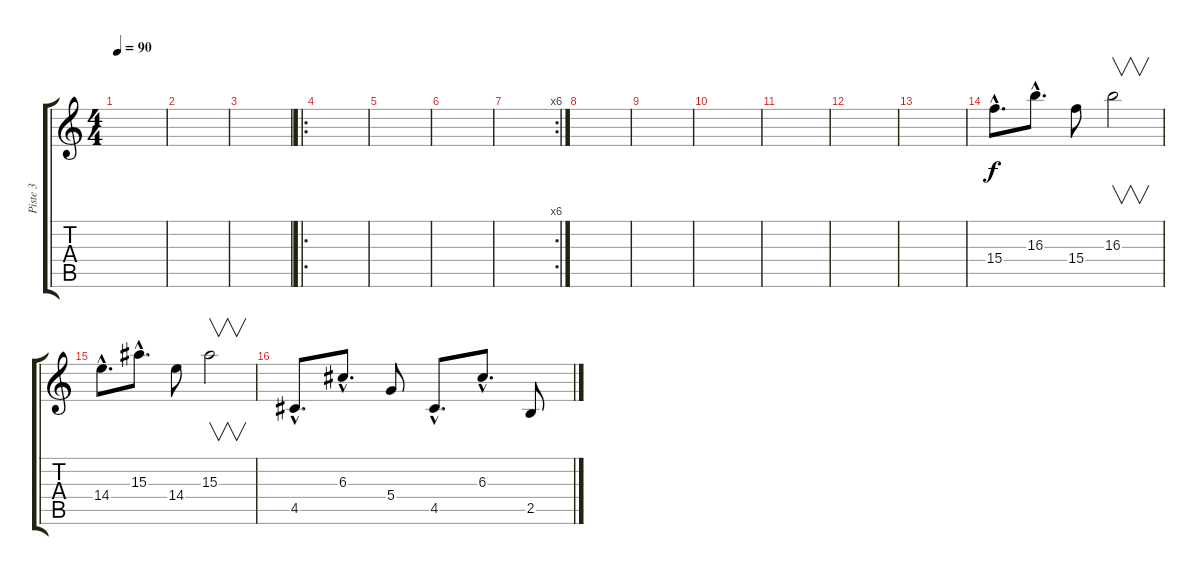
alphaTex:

\track ("Piste 3" "Piste 3") {instrument electricguitarclean}
\staff {score tabs}
\tuning (E4 B3 G3 D3 A2 E2) {hide}
\ts (4 4)
\tempo 90
\clef g2
\ks c
|
|
|
\ro
|
|
|
\rc 6
|
|
|
|
|
|
|
15.4{hac}.8{d} 16.3{hac}.8{d} 15.4.8 16.3.2{v} |
14.4{hac}.8{d} 15.3{hac}.8{d} 14.4.8 15.3.2{v} |
4.5{hac}.8{d} 6.3{hac}.8{d} 5.4.8 4.5{hac}.8{d} 6.3{hac}.8{d} 2.5.8
